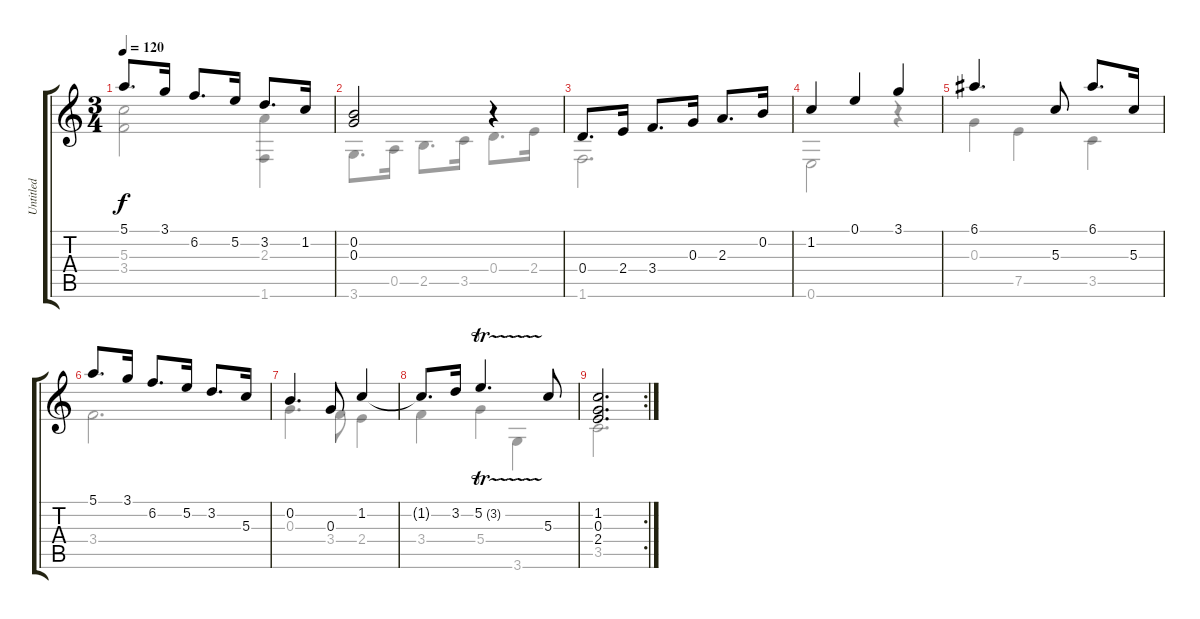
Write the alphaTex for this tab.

\track ("Untitled" "Untitled") {instrument acousticguitarnylon}
\staff {score tabs}
\tuning (E4 B3 G3 D3 A2 E2) {hide}
\voice
\ts (3 4)
\tempo 120
\clef g2
\ks c
5.1.8{d dy f} 3.1.16 6.2.8{d} 5.2.16 3.2.8{d} 1.2.16 |
(0.2 0.3).2 r.4 |
0.4.8{d} 2.4.16 3.4.8{d} 0.3.16 2.3.8{d} 0.2.16 |
1.2.4 0.1.4 3.1.4 |
6.1.4{d} 5.3.8 6.1.8{d} 5.3.16 |
5.1.8{d} 3.1.16 6.2.8{d} 5.2.16 3.2.8{d} 5.3.16 |
0.2.4{d} 0.3.8 1.2.4 |
1.2{t}.8{d} 3.2.16 5.2{tr (3 32)}.4{d} 5.3.8 |
\rc 2
(1.2 0.3 2.4).2{d}
\voice
\clef g2
\ottava regular
\simile none
\ks c
(5.3 3.4).2{dy f} (2.3 1.6).4 |
3.6.8{d} 0.5.16 2.5.8{d} 3.5.16 0.4.8{d} 2.4.16 |
1.6.2{d} |
0.6.2 r.4 |
0.3.4 7.5.4 3.5.4 |
3.4.2{d} |
0.3.4{d} 3.4.8 2.4.4 |
3.4.4 5.4.4 3.6.4 |
3.5.2{d}
